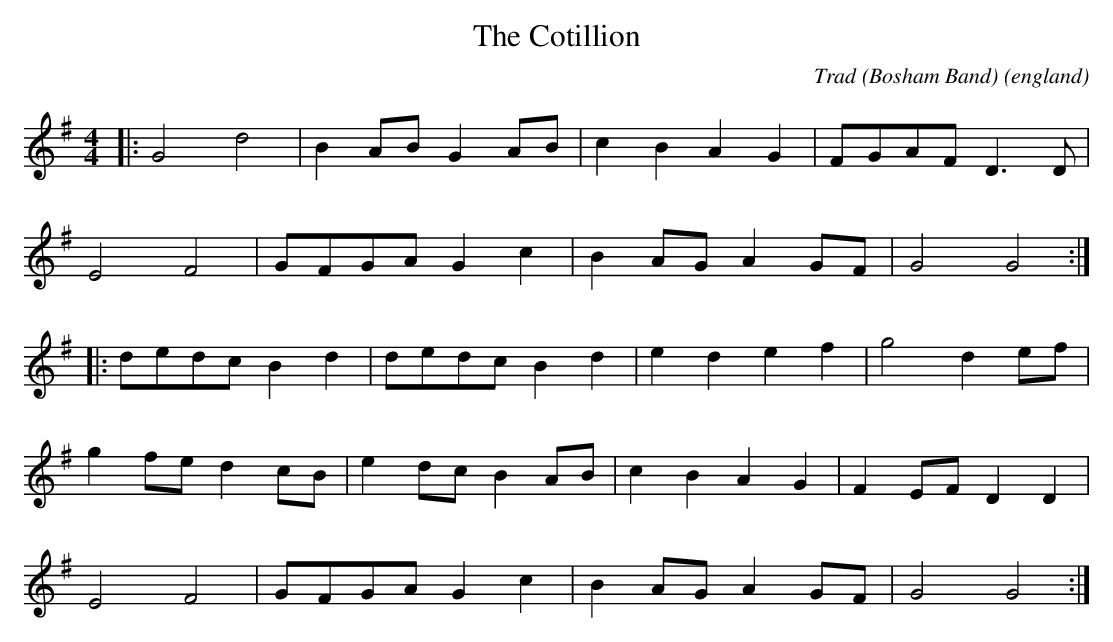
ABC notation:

X:1
T:The Cotillion
O:england
C:Trad (Bosham Band)
M:4/4
L:1/8
K:G
|:G4d4|B2AB G2AB|c2B2A2G2|FGAF D3D|
E4F4|GFGA G2c2|B2AG A2GF|G4G4:|
|:dedc B2d2|dedc B2d2|e2d2e2f2|g4d2ef|
g2fe d2cB|e2dc B2AB|c2B2A2G2|F2EF D2D2|
E4F4|GFGA G2c2|B2AG A2GF|G4G4:|
